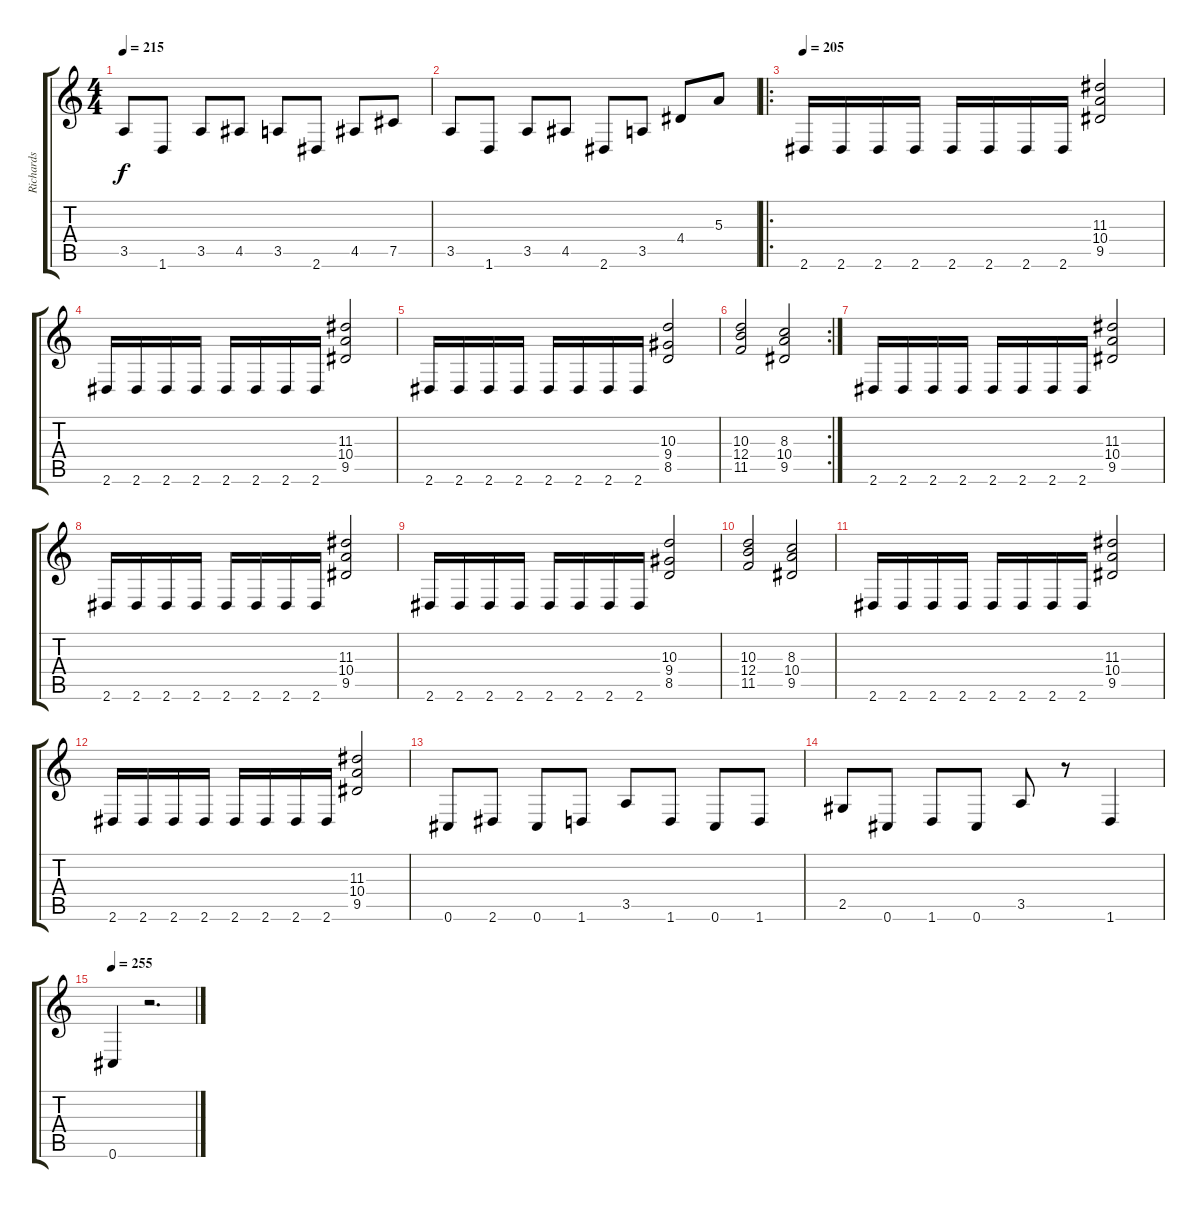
\track ("Richards" "Richards") {instrument electricbassfinger}
\staff {score tabs}
\tuning (Db4 Ab3 E3 B2 Gb2 Db2) {hide}
\ts (4 4)
\tempo 215
\clef g2
\ks c
3.5.8{dy f} 1.6.8 3.5.8 4.5.8 3.5.8 2.6.8 4.5.8 7.5.8 |
3.5.8 1.6.8 3.5.8 4.5.8 2.6.8 3.5.8 4.4.8 5.3.8 |
\ro
\tempo 205
2.6.16 2.6.16 2.6.16 2.6.16 2.6.16 2.6.16 2.6.16 2.6.16 (11.3 10.4 9.5).2 |
2.6.16 2.6.16 2.6.16 2.6.16 2.6.16 2.6.16 2.6.16 2.6.16 (11.3 10.4 9.5).2 |
2.6.16 2.6.16 2.6.16 2.6.16 2.6.16 2.6.16 2.6.16 2.6.16 (10.3 9.4 8.5).2 |
\rc 2
(10.3 12.4 11.5).2 (8.3 10.4 9.5).2 |
2.6.16 2.6.16 2.6.16 2.6.16 2.6.16 2.6.16 2.6.16 2.6.16 (11.3 10.4 9.5).2 |
2.6.16 2.6.16 2.6.16 2.6.16 2.6.16 2.6.16 2.6.16 2.6.16 (11.3 10.4 9.5).2 |
2.6.16 2.6.16 2.6.16 2.6.16 2.6.16 2.6.16 2.6.16 2.6.16 (10.3 9.4 8.5).2 |
(10.3 12.4 11.5).2 (8.3 10.4 9.5).2 |
2.6.16 2.6.16 2.6.16 2.6.16 2.6.16 2.6.16 2.6.16 2.6.16 (11.3 10.4 9.5).2 |
2.6.16 2.6.16 2.6.16 2.6.16 2.6.16 2.6.16 2.6.16 2.6.16 (11.3 10.4 9.5).2 |
0.6.8 2.6.8 0.6.8 1.6.8 3.5.8 1.6.8 0.6.8 1.6.8 |
2.5.8 0.6.8 1.6.8 0.6.8 3.5.8 r.8 1.6.4 |
\tempo 255
0.6.4 r.2{d}
